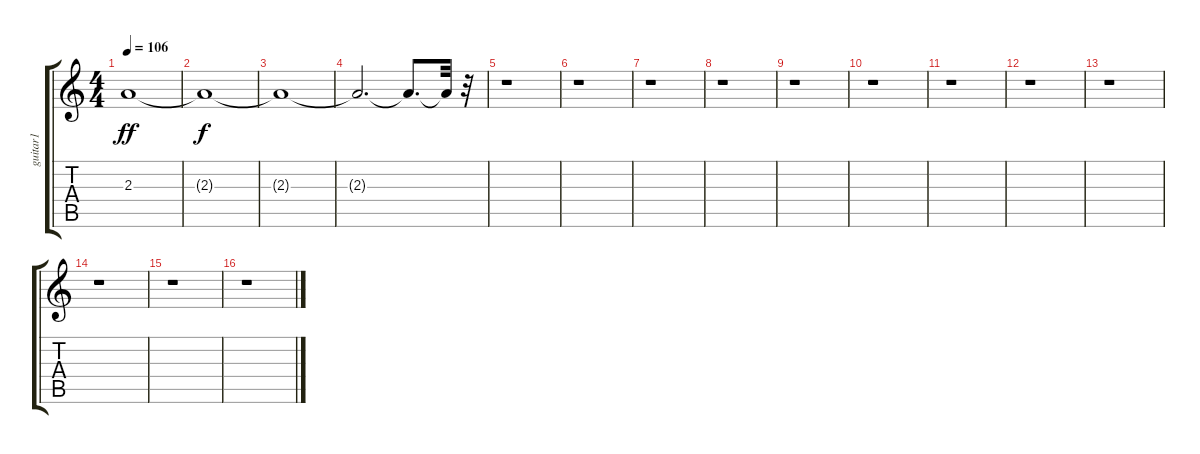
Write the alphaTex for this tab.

\track ("guitar1" "guitar1") {instrument electricguitarclean}
\staff {score tabs}
\tuning (E4 B3 G3 D3 A2 E2) {hide}
\ts (4 4)
\tempo 106
\clef g2
\ks c
2.3.1{dy ff} |
2.3{t}.1{dy f} |
2.3{t}.1 |
2.3{t}.2{d} 2.3{t}.8{d} 2.3{t}.32 r.32 |
r.1 |
r.1 |
r.1 |
r.1 |
r.1 |
r.1 |
r.1 |
r.1 |
r.1 |
r.1 |
r.1 |
r.1
